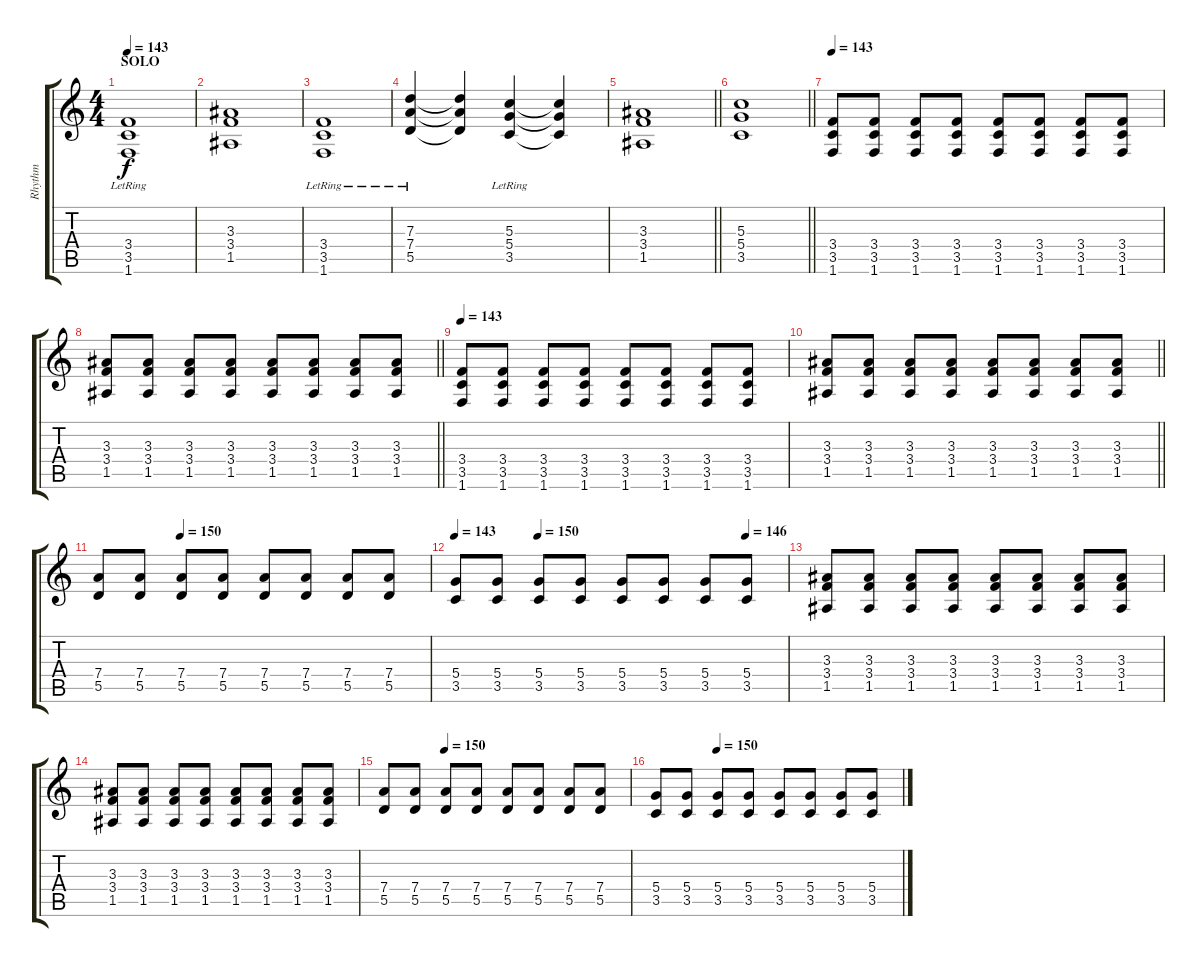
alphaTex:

\track ("Rhythm" "Rhythm") {instrument distortionguitar}
\staff {score tabs}
\tuning (E4 B3 G3 D3 A2 E2) {hide}
\ts (4 4)
\section ("" "SOLO")
\tempo 143
\clef g2
\ks c
(3.4{lr} 3.5{lr} 1.6{lr}).1{dy f} |
(3.3 3.4 1.5).1 |
(3.4{lr} 3.5{lr} 1.6{lr}).1 |
(7.3{lr} 7.4{lr} 5.5{lr}).4 (7.3{t} 7.4{t} 5.5{t}).4 (5.3{lr} 5.4{lr} 3.5{lr}).4 (5.3{t} 5.4{t} 3.5{t}).4 |
\barLineRight lightlight
(3.3 3.4 1.5).1 |
\barLineRight lightlight
(5.3 5.4 3.5).1 |
\tempo 143
(3.4 3.5 1.6).8{volume 13 balance 9} (3.4 3.5 1.6).8 (3.4 3.5 1.6).8 (3.4 3.5 1.6).8 (3.4 3.5 1.6).8 (3.4 3.5 1.6).8 (3.4 3.5 1.6).8 (3.4 3.5 1.6).8 |
\barLineRight lightlight
(3.3 3.4 1.5).8 (3.3 3.4 1.5).8 (3.3 3.4 1.5).8 (3.3 3.4 1.5).8 (3.3 3.4 1.5).8 (3.3 3.4 1.5).8 (3.3 3.4 1.5).8 (3.3 3.4 1.5).8 |
\tempo 143
(3.4 3.5 1.6).8{volume 13 balance 9} (3.4 3.5 1.6).8 (3.4 3.5 1.6).8 (3.4 3.5 1.6).8 (3.4 3.5 1.6).8 (3.4 3.5 1.6).8 (3.4 3.5 1.6).8 (3.4 3.5 1.6).8 |
\barLineRight lightlight
(3.3 3.4 1.5).8 (3.3 3.4 1.5).8 (3.3 3.4 1.5).8 (3.3 3.4 1.5).8 (3.3 3.4 1.5).8 (3.3 3.4 1.5).8 (3.3 3.4 1.5).8 (3.3 3.4 1.5).8 |
\tempo (150 0.25)
(7.4 5.5).8 (7.4 5.5).8 (7.4 5.5).8 (7.4 5.5).8 (7.4 5.5).8 (7.4 5.5).8 (7.4 5.5).8 (7.4 5.5).8 |
\tempo 143
\tempo (150 0.25)
\tempo (146 0.875)
(5.4 3.5).8 (5.4 3.5).8 (5.4 3.5).8 (5.4 3.5).8 (5.4 3.5).8 (5.4 3.5).8 (5.4 3.5).8 (5.4 3.5).8 |
(3.3 3.4 1.5).8 (3.3 3.4 1.5).8 (3.3 3.4 1.5).8 (3.3 3.4 1.5).8 (3.3 3.4 1.5).8 (3.3 3.4 1.5).8 (3.3 3.4 1.5).8 (3.3 3.4 1.5).8 |
(3.3 3.4 1.5).8 (3.3 3.4 1.5).8 (3.3 3.4 1.5).8 (3.3 3.4 1.5).8 (3.3 3.4 1.5).8 (3.3 3.4 1.5).8 (3.3 3.4 1.5).8 (3.3 3.4 1.5).8 |
\tempo (150 0.25)
(7.4 5.5).8 (7.4 5.5).8 (7.4 5.5).8 (7.4 5.5).8 (7.4 5.5).8 (7.4 5.5).8 (7.4 5.5).8 (7.4 5.5).8 |
\tempo (150 0.25)
(5.4 3.5).8 (5.4 3.5).8 (5.4 3.5).8 (5.4 3.5).8 (5.4 3.5).8 (5.4 3.5).8 (5.4 3.5).8 (5.4 3.5).8
